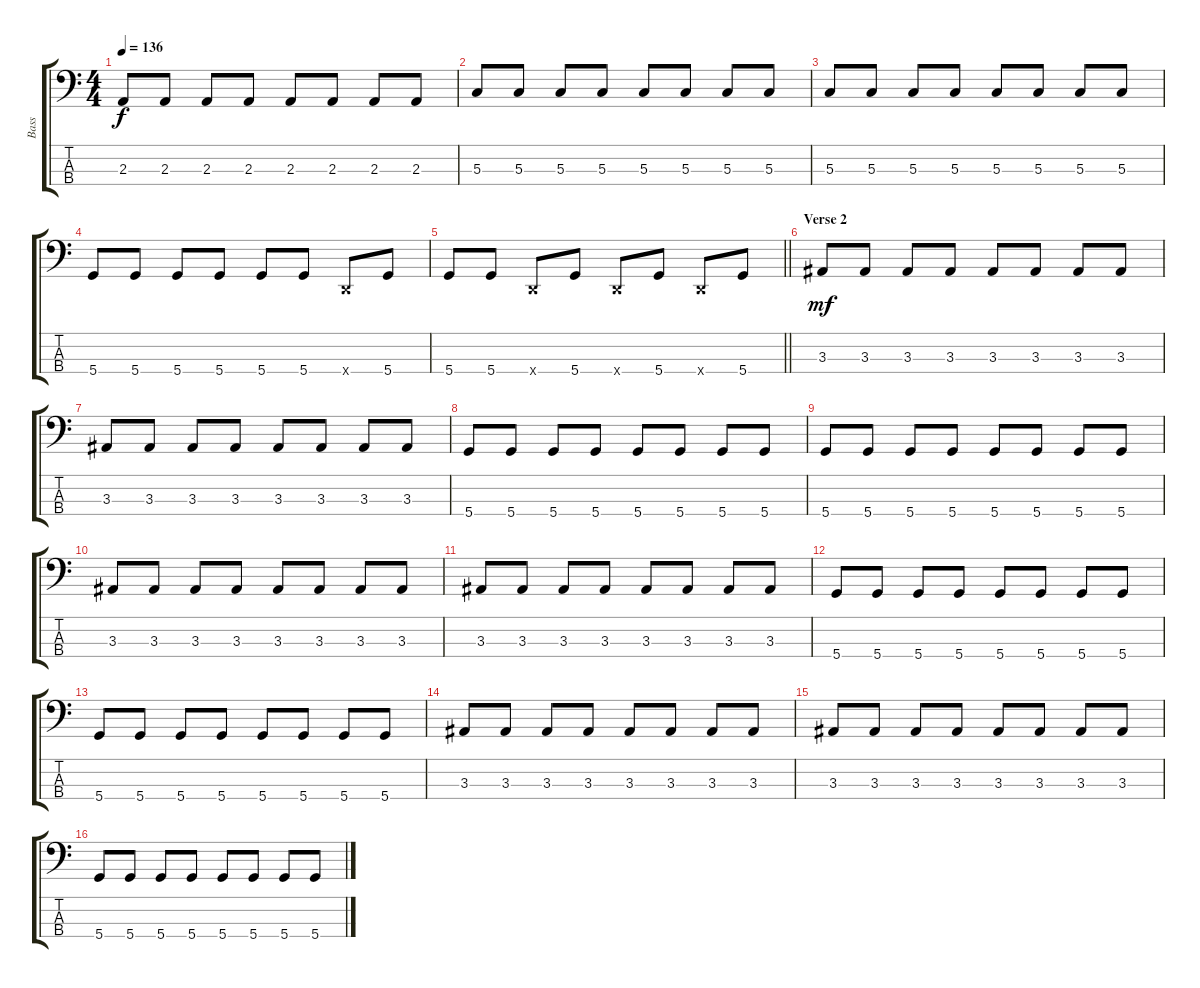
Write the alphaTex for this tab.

\track ("Bass" "Bass") {instrument electricbassfinger}
\staff {score tabs}
\tuning (F2 C2 G1 D1) {hide}
\ts (4 4)
\tempo 136
\clef f4
\ks c
2.3.8{dy f} 2.3.8 2.3.8 2.3.8 2.3.8 2.3.8 2.3.8 2.3.8 |
5.3.8 5.3.8 5.3.8 5.3.8 5.3.8 5.3.8 5.3.8 5.3.8 |
5.3.8 5.3.8 5.3.8 5.3.8 5.3.8 5.3.8 5.3.8 5.3.8 |
5.4.8 5.4.8 5.4.8 5.4.8 5.4.8 5.4.8 0.4{x}.8 5.4.8 |
\barLineRight lightlight
5.4.8 5.4.8 0.4{x}.8 5.4.8 0.4{x}.8 5.4.8 0.4{x}.8 5.4.8 |
\section ("" "Verse 2")
3.3.8{dy mf} 3.3.8 3.3.8 3.3.8 3.3.8 3.3.8 3.3.8 3.3.8 |
3.3.8 3.3.8 3.3.8 3.3.8 3.3.8 3.3.8 3.3.8 3.3.8 |
5.4.8 5.4.8 5.4.8 5.4.8 5.4.8 5.4.8 5.4.8 5.4.8 |
5.4.8 5.4.8 5.4.8 5.4.8 5.4.8 5.4.8 5.4.8 5.4.8 |
3.3.8 3.3.8 3.3.8 3.3.8 3.3.8 3.3.8 3.3.8 3.3.8 |
3.3.8 3.3.8 3.3.8 3.3.8 3.3.8 3.3.8 3.3.8 3.3.8 |
5.4.8 5.4.8 5.4.8 5.4.8 5.4.8 5.4.8 5.4.8 5.4.8 |
5.4.8 5.4.8 5.4.8 5.4.8 5.4.8 5.4.8 5.4.8 5.4.8 |
3.3.8 3.3.8 3.3.8 3.3.8 3.3.8 3.3.8 3.3.8 3.3.8 |
3.3.8 3.3.8 3.3.8 3.3.8 3.3.8 3.3.8 3.3.8 3.3.8 |
5.4.8 5.4.8 5.4.8 5.4.8 5.4.8 5.4.8 5.4.8 5.4.8
